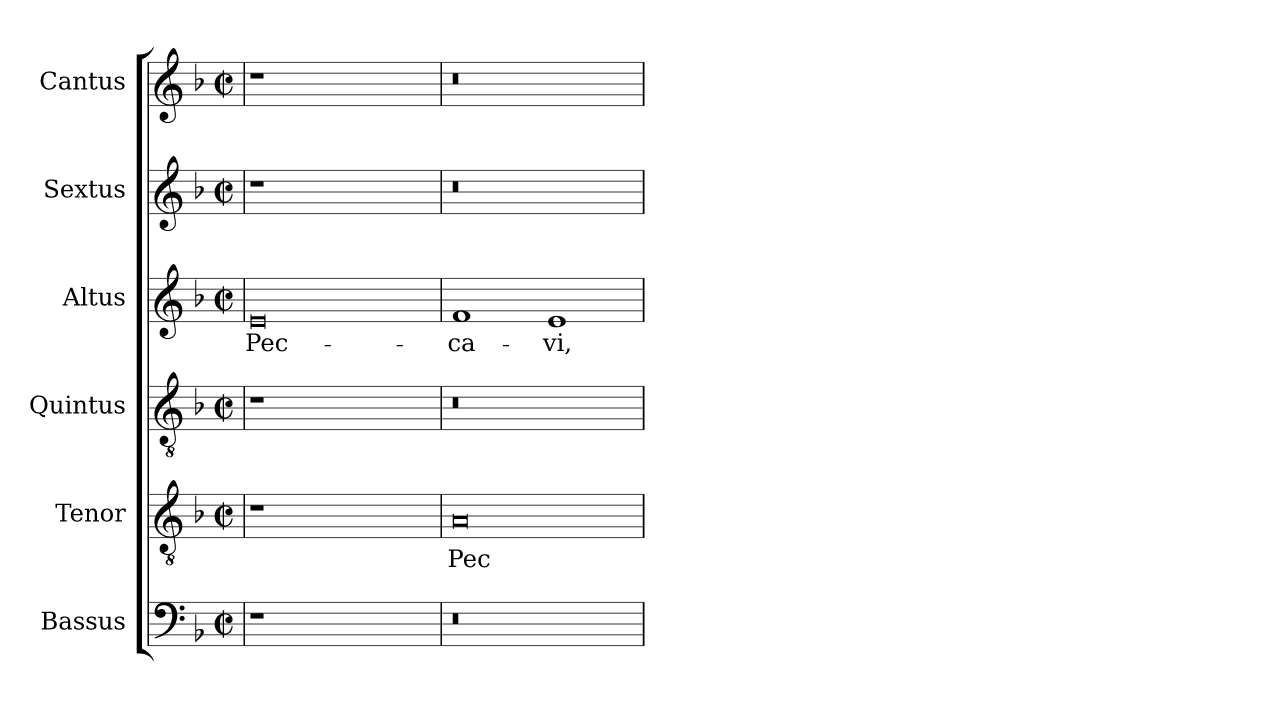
**kern	**kern	**text	**kern	**kern	**text	**kern	**kern
*part6	*part5	*part5	*part4	*part3	*part3	*part2	*part1
*staff6	*staff5	*staff5	*staff4	*staff3	*staff3	*staff2	*staff1
*I"Bassus	*I"Tenor	*	*I"Quintus	*I"Altus	*	*I"Sextus	*I"Cantus
!!LO:PB:g=z
*stria5	*stria5	*	*stria5	*stria5	*	*stria5	*stria5
*clefF4	*clefGv2	*	*clefGv2	*clefG2	*	*clefG2	*clefG2
*k[b-]	*k[b-]	*	*k[b-]	*k[b-]	*	*k[b-]	*k[b-]
*F:	*F:	*	*F:	*F:	*	*F:	*F:
*M2/2	*M2/2	*	*M2/2	*M2/2	*	*M2/2	*M2/2
*met(c|)	*met(c|)	*	*met(c|)	*met(c|)	*	*met(c|)	*met(c|)
=1	=1	=1!	=1	=1	=1!	=1	=1!
!	!	!	!	!	!LO:LY:b:cj	!	!
1r	1r	.	1r	0e	Pec-	1r	1r
1ryy	1ryy	.	1ryy	.	.	1ryy	1ryy
=2	=2	=2	=2	=2	=2	=2	=2
!	!	!LO:LY:b:cj	!	!	!LO:LY:b:cj	!	!
0r	0A	Pec	0r	1f	-ca-	0r	0r
!	!	!	!	!	!LO:LY:b:cj	!	!
.	.	.	.	1e	-vi,	.	.
=	=	=	=	=	=	=	=
*-	*-	*-	*-	*-	*-	*-	*-
